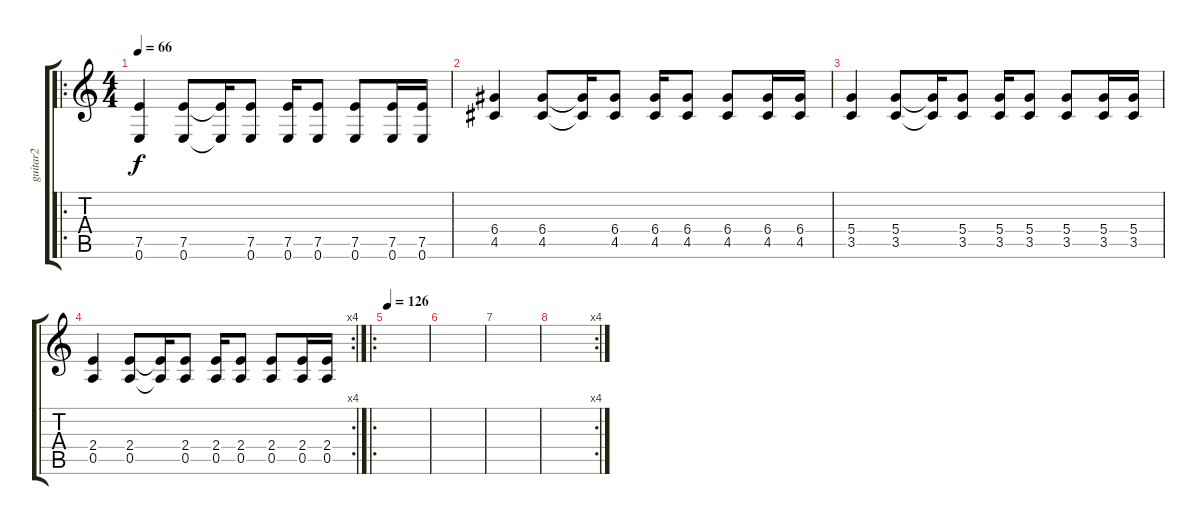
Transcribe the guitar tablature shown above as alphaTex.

\track ("guitar2" "guitar2") {instrument distortionguitar}
\staff {score tabs}
\tuning (E4 B3 G3 D3 A2 E2) {hide}
\ro
\ts (4 4)
\tempo 66
\clef g2
\ks c
(7.5 0.6).4{dy f instrument distortionguitar} (7.5 0.6).8 (7.5{t} 0.6{t}).16 (7.5 0.6).8 (7.5 0.6).16 (7.5 0.6).8 (7.5 0.6).8 (7.5 0.6).16 (7.5 0.6).16 |
(6.4 4.5).4 (6.4 4.5).8 (6.4{t} 4.5{t}).16 (6.4 4.5).8 (6.4 4.5).16 (6.4 4.5).8 (6.4 4.5).8 (6.4 4.5).16 (6.4 4.5).16 |
(5.4 3.5).4 (5.4 3.5).8 (5.4{t} 3.5{t}).16 (5.4 3.5).8 (5.4 3.5).16 (5.4 3.5).8 (5.4 3.5).8 (5.4 3.5).16 (5.4 3.5).16 |
\rc 4
(2.4 0.5).4 (2.4 0.5).8 (2.4{t} 0.5{t}).16 (2.4 0.5).8 (2.4 0.5).16 (2.4 0.5).8 (2.4 0.5).8 (2.4 0.5).16 (2.4 0.5).16 |
\ro
\tempo 126
|
|
|
\rc 4
